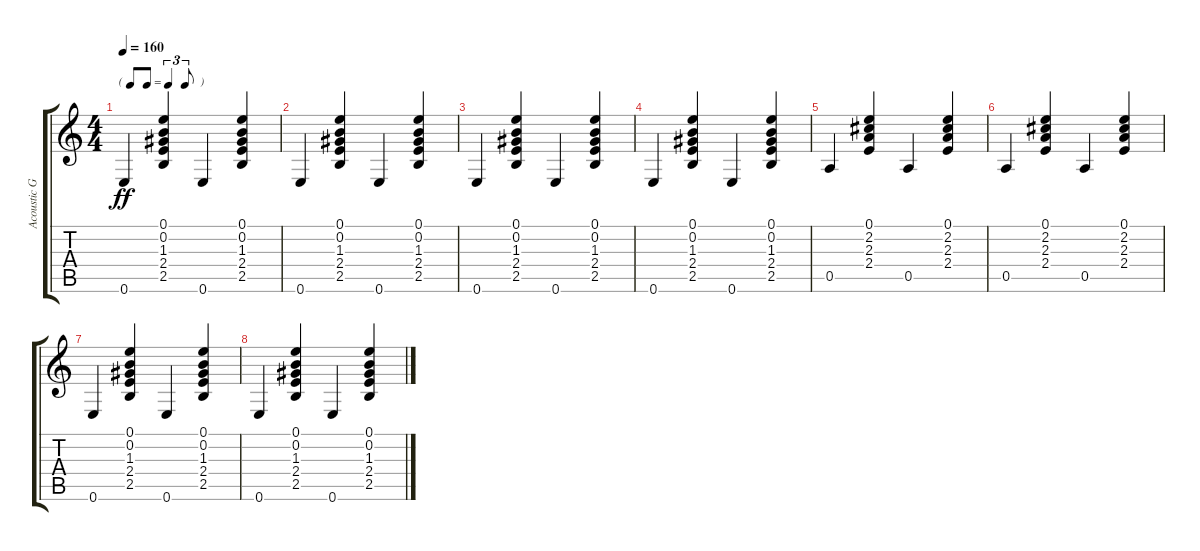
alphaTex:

\track ("Acoustic Guitar" "Acoustic G") {instrument acousticguitarsteel}
\staff {score tabs}
\tuning (E4 B3 G3 D3 A2 E2) {hide}
\ts (4 4)
\tf triplet8th
\tempo 160
\clef g2
\ks c
0.6.4{dy ff} (0.1 0.2 1.3 2.4 2.5).4 0.6.4 (0.1 0.2 1.3 2.4 2.5).4 |
0.6.4 (0.1 0.2 1.3 2.4 2.5).4 0.6.4 (0.1 0.2 1.3 2.4 2.5).4 |
0.6.4 (0.1 0.2 1.3 2.4 2.5).4 0.6.4 (0.1 0.2 1.3 2.4 2.5).4 |
0.6.4 (0.1 0.2 1.3 2.4 2.5).4 0.6.4 (0.1 0.2 1.3 2.4 2.5).4 |
0.5.4 (0.1 2.2 2.3 2.4).4 0.5.4 (0.1 2.2 2.3 2.4).4 |
0.5.4 (0.1 2.2 2.3 2.4).4 0.5.4 (0.1 2.2 2.3 2.4).4 |
0.6.4 (0.1 0.2 1.3 2.4 2.5).4 0.6.4 (0.1 0.2 1.3 2.4 2.5).4 |
0.6.4 (0.1 0.2 1.3 2.4 2.5).4 0.6.4 (0.1 0.2 1.3 2.4 2.5).4
